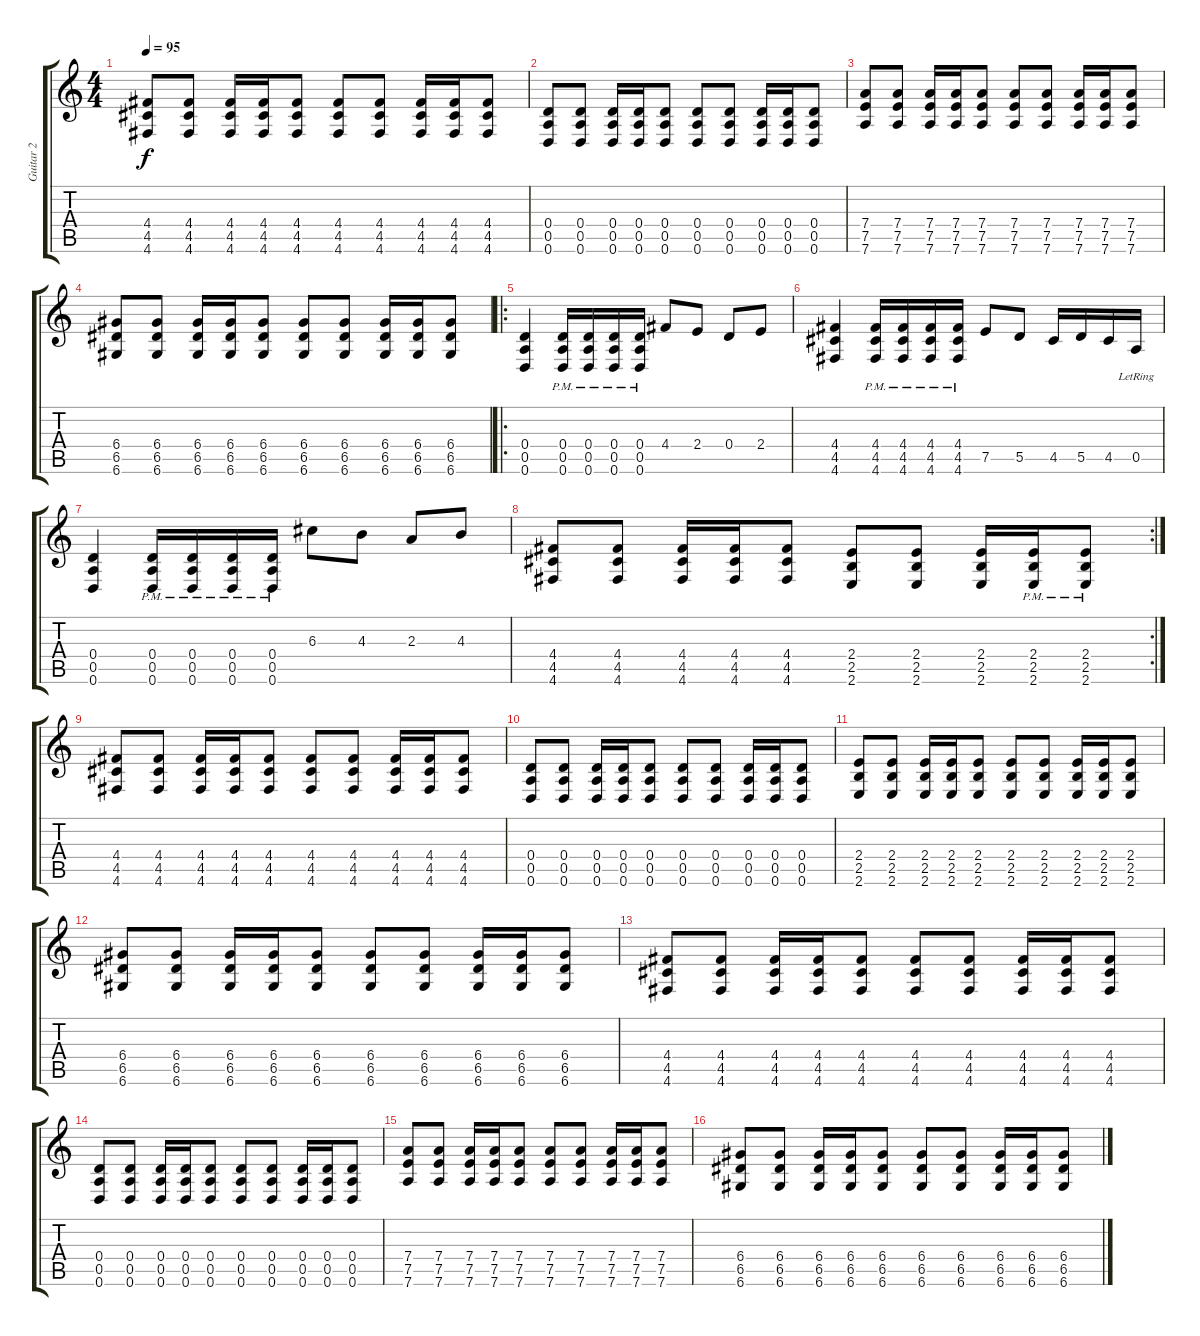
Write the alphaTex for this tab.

\track ("Guitar 2" "Guitar 2") {instrument distortionguitar}
\staff {score tabs}
\tuning (E4 B3 G3 D3 A2 D2) {hide}
\ts (4 4)
\tempo 95
\clef g2
\ks c
(4.4 4.5 4.6).8{dy f} (4.4 4.5 4.6).8 (4.4 4.5 4.6).16 (4.4 4.5 4.6).16 (4.4 4.5 4.6).8 (4.4 4.5 4.6).8 (4.4 4.5 4.6).8 (4.4 4.5 4.6).16 (4.4 4.5 4.6).16 (4.4 4.5 4.6).8 |
(0.4 0.5 0.6).8 (0.4 0.5 0.6).8 (0.4 0.5 0.6).16 (0.4 0.5 0.6).16 (0.4 0.5 0.6).8 (0.4 0.5 0.6).8 (0.4 0.5 0.6).8 (0.4 0.5 0.6).16 (0.4 0.5 0.6).16 (0.4 0.5 0.6).8 |
(7.4 7.5 7.6).8 (7.4 7.5 7.6).8 (7.4 7.5 7.6).16 (7.4 7.5 7.6).16 (7.4 7.5 7.6).8 (7.4 7.5 7.6).8 (7.4 7.5 7.6).8 (7.4 7.5 7.6).16 (7.4 7.5 7.6).16 (7.4 7.5 7.6).8 |
(6.4 6.5 6.6).8 (6.4 6.5 6.6).8 (6.4 6.5 6.6).16 (6.4 6.5 6.6).16 (6.4 6.5 6.6).8 (6.4 6.5 6.6).8 (6.4 6.5 6.6).8 (6.4 6.5 6.6).16 (6.4 6.5 6.6).16 (6.4 6.5 6.6).8 |
\ro
(0.4 0.5 0.6).4 (0.4{pm} 0.5{pm} 0.6{pm}).16 (0.4{pm} 0.5{pm} 0.6{pm}).16 (0.4{pm} 0.5{pm} 0.6{pm}).16 (0.4{pm} 0.5{pm} 0.6{pm}).16 4.4.8 2.4.8 0.4.8 2.4.8 |
(4.4 4.5 4.6).4 (4.4{pm} 4.5{pm} 4.6{pm}).16 (4.4{pm} 4.5{pm} 4.6{pm}).16 (4.4{pm} 4.5{pm} 4.6{pm}).16 (4.4{pm} 4.5{pm} 4.6{pm}).16 7.5.8 5.5.8 4.5.16 5.5.16 4.5.16 0.5{lr}.16 |
(0.4 0.5 0.6).4 (0.4{pm} 0.5{pm} 0.6{pm}).16 (0.4{pm} 0.5{pm} 0.6{pm}).16 (0.4{pm} 0.5{pm} 0.6{pm}).16 (0.4{pm} 0.5{pm} 0.6{pm}).16 6.3.8 4.3.8 2.3.8 4.3.8 |
\rc 2
(4.4 4.5 4.6).8 (4.4 4.5 4.6).8 (4.4 4.5 4.6).16 (4.4 4.5 4.6).16 (4.4 4.5 4.6).8 (2.4 2.5 2.6).8 (2.4 2.5 2.6).8 (2.4 2.5 2.6).16 (2.4{pm} 2.5{pm} 2.6{pm}).16 (2.4{pm} 2.5{pm} 2.6{pm}).8 |
(4.4 4.5 4.6).8 (4.4 4.5 4.6).8 (4.4 4.5 4.6).16 (4.4 4.5 4.6).16 (4.4 4.5 4.6).8 (4.4 4.5 4.6).8 (4.4 4.5 4.6).8 (4.4 4.5 4.6).16 (4.4 4.5 4.6).16 (4.4 4.5 4.6).8 |
(0.4 0.5 0.6).8 (0.4 0.5 0.6).8 (0.4 0.5 0.6).16 (0.4 0.5 0.6).16 (0.4 0.5 0.6).8 (0.4 0.5 0.6).8 (0.4 0.5 0.6).8 (0.4 0.5 0.6).16 (0.4 0.5 0.6).16 (0.4 0.5 0.6).8 |
(2.4 2.5 2.6).8 (2.4 2.5 2.6).8 (2.4 2.5 2.6).16 (2.4 2.5 2.6).16 (2.4 2.5 2.6).8 (2.4 2.5 2.6).8 (2.4 2.5 2.6).8 (2.4 2.5 2.6).16 (2.4 2.5 2.6).16 (2.4 2.5 2.6).8 |
(6.4 6.5 6.6).8 (6.4 6.5 6.6).8 (6.4 6.5 6.6).16 (6.4 6.5 6.6).16 (6.4 6.5 6.6).8 (6.4 6.5 6.6).8 (6.4 6.5 6.6).8 (6.4 6.5 6.6).16 (6.4 6.5 6.6).16 (6.4 6.5 6.6).8 |
(4.4 4.5 4.6).8 (4.4 4.5 4.6).8 (4.4 4.5 4.6).16 (4.4 4.5 4.6).16 (4.4 4.5 4.6).8 (4.4 4.5 4.6).8 (4.4 4.5 4.6).8 (4.4 4.5 4.6).16 (4.4 4.5 4.6).16 (4.4 4.5 4.6).8 |
(0.4 0.5 0.6).8 (0.4 0.5 0.6).8 (0.4 0.5 0.6).16 (0.4 0.5 0.6).16 (0.4 0.5 0.6).8 (0.4 0.5 0.6).8 (0.4 0.5 0.6).8 (0.4 0.5 0.6).16 (0.4 0.5 0.6).16 (0.4 0.5 0.6).8 |
(7.4 7.5 7.6).8 (7.4 7.5 7.6).8 (7.4 7.5 7.6).16 (7.4 7.5 7.6).16 (7.4 7.5 7.6).8 (7.4 7.5 7.6).8 (7.4 7.5 7.6).8 (7.4 7.5 7.6).16 (7.4 7.5 7.6).16 (7.4 7.5 7.6).8 |
(6.4 6.5 6.6).8 (6.4 6.5 6.6).8 (6.4 6.5 6.6).16 (6.4 6.5 6.6).16 (6.4 6.5 6.6).8 (6.4 6.5 6.6).8 (6.4 6.5 6.6).8 (6.4 6.5 6.6).16 (6.4 6.5 6.6).16 (6.4 6.5 6.6).8
